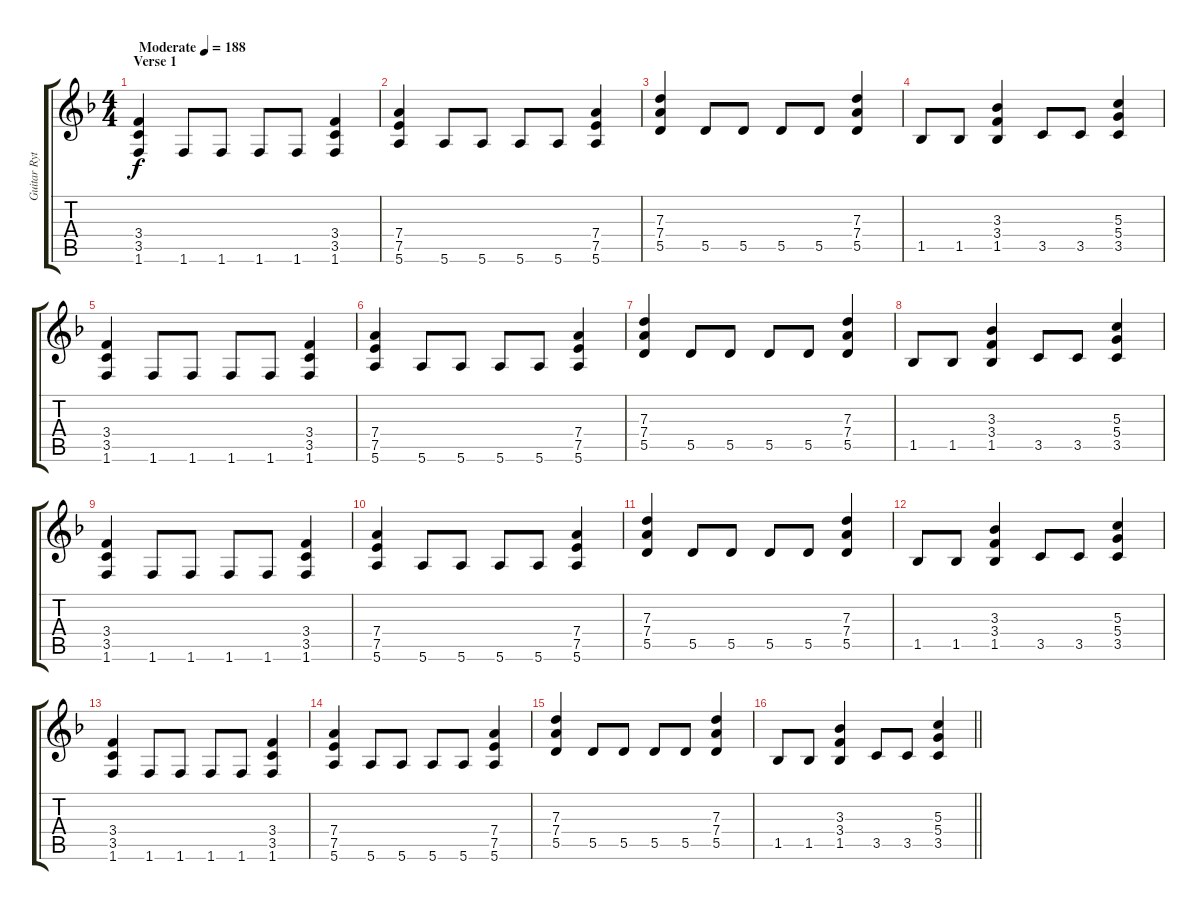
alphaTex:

\track ("Guitar Rythmic" "Guitar Ryt") {instrument overdrivenguitar}
\staff {score tabs}
\tuning (E4 B3 G3 D3 A2 E2) {hide}
\ts (4 4)
\section ("" "Verse 1")
\tempo (188 "Moderate")
\clef g2
\ks f
(3.4 3.5 1.6).4{dy f instrument overdrivenguitar} 1.6.8 1.6.8 1.6.8 1.6.8 (3.4 3.5 1.6).4 |
(7.4 7.5 5.6).4 5.6.8 5.6.8 5.6.8 5.6.8 (7.4 7.5 5.6).4 |
(7.3 7.4 5.5).4 5.5.8 5.5.8 5.5.8 5.5.8 (7.3 7.4 5.5).4 |
1.5.8 1.5.8 (3.3 3.4 1.5).4 3.5.8 3.5.8 (5.3 5.4 3.5).4 |
(3.4 3.5 1.6).4 1.6.8 1.6.8 1.6.8 1.6.8 (3.4 3.5 1.6).4 |
(7.4 7.5 5.6).4 5.6.8 5.6.8 5.6.8 5.6.8 (7.4 7.5 5.6).4 |
(7.3 7.4 5.5).4 5.5.8 5.5.8 5.5.8 5.5.8 (7.3 7.4 5.5).4 |
1.5.8 1.5.8 (3.3 3.4 1.5).4 3.5.8 3.5.8 (5.3 5.4 3.5).4 |
(3.4 3.5 1.6).4 1.6.8 1.6.8 1.6.8 1.6.8 (3.4 3.5 1.6).4 |
(7.4 7.5 5.6).4 5.6.8 5.6.8 5.6.8 5.6.8 (7.4 7.5 5.6).4 |
(7.3 7.4 5.5).4 5.5.8 5.5.8 5.5.8 5.5.8 (7.3 7.4 5.5).4 |
1.5.8 1.5.8 (3.3 3.4 1.5).4 3.5.8 3.5.8 (5.3 5.4 3.5).4 |
(3.4 3.5 1.6).4 1.6.8 1.6.8 1.6.8 1.6.8 (3.4 3.5 1.6).4 |
(7.4 7.5 5.6).4 5.6.8 5.6.8 5.6.8 5.6.8 (7.4 7.5 5.6).4 |
(7.3 7.4 5.5).4 5.5.8 5.5.8 5.5.8 5.5.8 (7.3 7.4 5.5).4 |
\barLineRight lightlight
1.5.8 1.5.8 (3.3 3.4 1.5).4 3.5.8 3.5.8 (5.3 5.4 3.5).4
